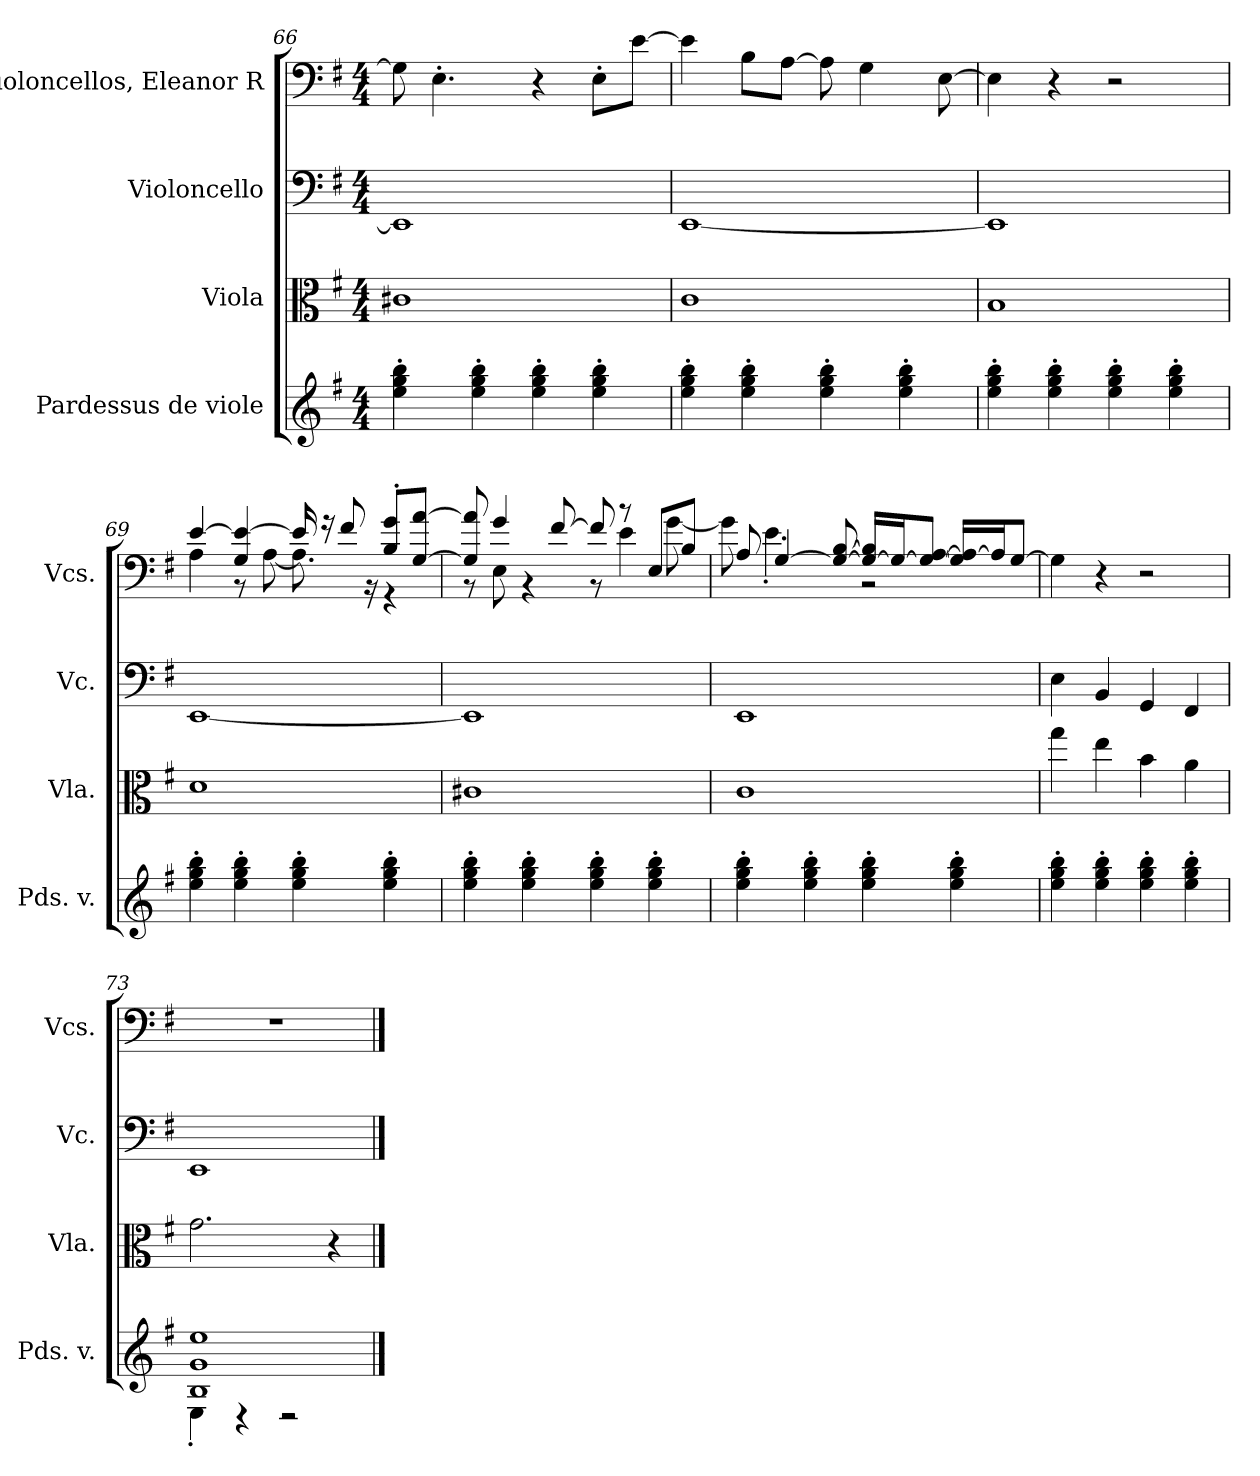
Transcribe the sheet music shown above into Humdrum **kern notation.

**kern	**kern	**kern	**kern
*part4	*part3	*part2	*part1
*staff4	*staff3	*staff2	*staff1
*I"Pardessus de viole	*I"Viola	*I"Violoncello	*I"Violoncellos, Eleanor R
*I'Pds. v.	*I'Vla.	*I'Vc.	*I'Vcs.
!!LO:LB:g=z
*clefG2	*clefC3	*clefF4	*clefF4
*k[f#]	*k[f#]	*k[f#]	*k[f#]
*M4/4	*M4/4	*M4/4	*M4/4
=66	=66	=66	=66
4ee\' 4gg\' 4bb\'	1c#X	1EE]	8G\]
.	.	.	4.E'\
4ee\' 4gg\' 4bb\'	.	.	.
4ee\' 4gg\' 4bb\'	.	.	4r
4ee\' 4gg\' 4bb\'	.	.	8E'\L
.	.	.	[8e\J
=67	=67	=67	=67
4ee\' 4gg\' 4bb\'	1c	[1EE	4e\]
4ee\' 4gg\' 4bb\'	.	.	8B\L
.	.	.	[8A\J
4ee\' 4gg\' 4bb\'	.	.	8A\]
.	.	.	4G\
4ee\' 4gg\' 4bb\'	.	.	.
.	.	.	[8E\
=68	=68	=68	=68
4ee\' 4gg\' 4bb\'	1B	1EE]	4E\]
4ee\' 4gg\' 4bb\'	.	.	4r
4ee\' 4gg\' 4bb\'	.	.	2r
4ee\' 4gg\' 4bb\'	.	.	.
=69	=69	=69	=69
*	*	*	*^
4ee\' 4gg\' 4bb\'	1d	[1EE	[4e/	4A\
4ee\' 4gg\' 4bb\'	.	.	4G/ 4e/_	8r
.	.	.	.	[8A\
4ee\' 4gg\' 4bb\'	.	.	16e/]	8.A\]
.	.	.	16r	.
.	.	.	8f#/	.
.	.	.	.	16r
4ee\' 4gg\' 4bb\'	.	.	8B/' 8g/'L	4r
.	.	.	[8G/ [8a/J	.
!!LO:LB:g=z	!!
=70	=70	=70	=70	=70
4ee\' 4gg\' 4bb\'	1c#X	1EE]	8G/] 8a/]	8r
.	.	.	4g/	8E\
4ee\' 4gg\' 4bb\'	.	.	.	4r
.	.	.	[8f#/	.
4ee\' 4gg\' 4bb\'	.	.	8f#/]	8r
.	.	.	8r	4e\
4ee\' 4gg\' 4bb\'	.	.	8E/L	.
.	.	.	8B/J	[8g\
=71	=71	=71	=71	=71
4ee\' 4gg\' 4bb\'	1c	1EE	8A/	8g\]
.	.	.	[4G/	4.e'\
4ee\' 4gg\' 4bb\'	.	.	.	.
.	.	.	8G/_ [8B/	.
4ee\' 4gg\' 4bb\'	.	.	16G/_ 16B/]LL	2r
.	.	.	16G/J_	.
.	.	.	8G/_ [8A/J	.
4ee\' 4gg\' 4bb\'	.	.	16G/] 16A/_LL	.
.	.	.	16A/J]	.
.	.	.	[8G/J	.
*	*	*	*v	*v
=72	=72	=72	=72
4ee\' 4gg\' 4bb\'	4gg\	4E\	4G\]
4ee\' 4gg\' 4bb\'	4ee\	4BB/	4r
4ee\' 4gg\' 4bb\'	4b\	4GG/	2r
4ee\' 4gg\' 4bb\'	4a\	4FF#/	.
!!LO:PB:g=z
=73	=73	=73	=73
*^	*	*	*
1B 1g 1ee	4E'\	2.g\	1EE	1r
.	4r	.	.	.
.	2r	.	.	.
.	.	4r	.	.
*v	*v	*	*	*
==	==	==	==
*-	*-	*-	*-
